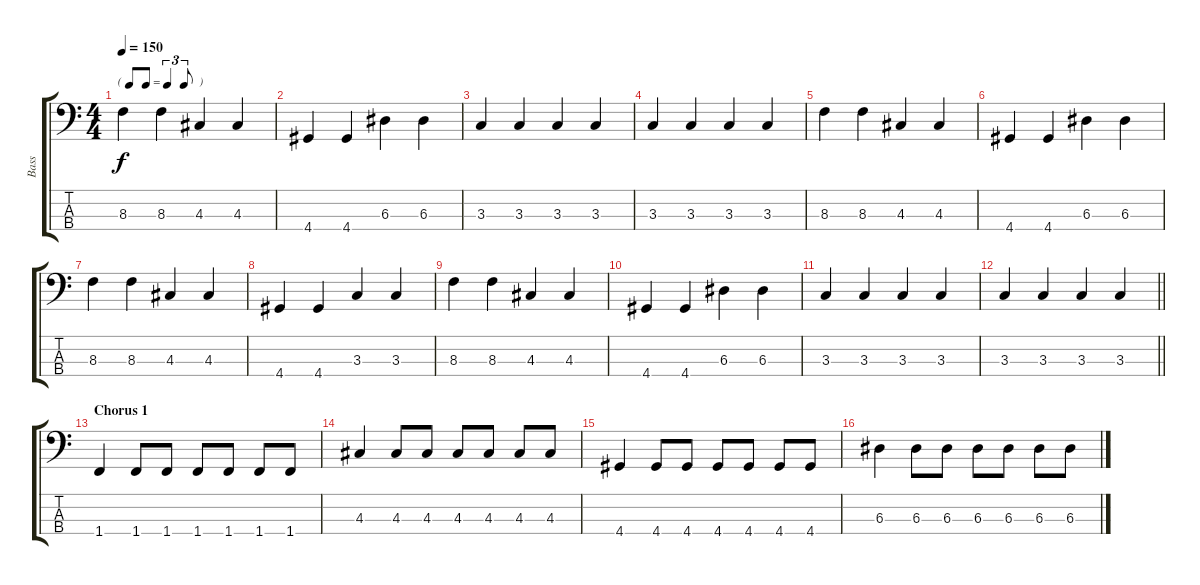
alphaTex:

\track ("Bass" "Bass") {instrument electricbassfinger}
\staff {score tabs}
\tuning (G2 D2 A1 E1) {hide}
\ts (4 4)
\tf triplet8th
\tempo 150
\clef f4
\ks c
8.3.4{dy f} 8.3.4 4.3.4 4.3.4 |
4.4.4 4.4.4 6.3.4 6.3.4 |
3.3.4 3.3.4 3.3.4 3.3.4 |
3.3.4 3.3.4 3.3.4 3.3.4 |
8.3.4 8.3.4 4.3.4 4.3.4 |
4.4.4 4.4.4 6.3.4 6.3.4 |
8.3.4 8.3.4 4.3.4 4.3.4 |
4.4.4 4.4.4 3.3.4 3.3.4 |
8.3.4 8.3.4 4.3.4 4.3.4 |
4.4.4 4.4.4 6.3.4 6.3.4 |
3.3.4 3.3.4 3.3.4 3.3.4 |
\barLineRight lightlight
3.3.4 3.3.4 3.3.4 3.3.4 |
\section ("" "Chorus 1")
1.4.4 1.4.8 1.4.8 1.4.8 1.4.8 1.4.8 1.4.8 |
4.3.4 4.3.8 4.3.8 4.3.8 4.3.8 4.3.8 4.3.8 |
4.4.4 4.4.8 4.4.8 4.4.8 4.4.8 4.4.8 4.4.8 |
6.3.4 6.3.8 6.3.8 6.3.8 6.3.8 6.3.8 6.3.8
